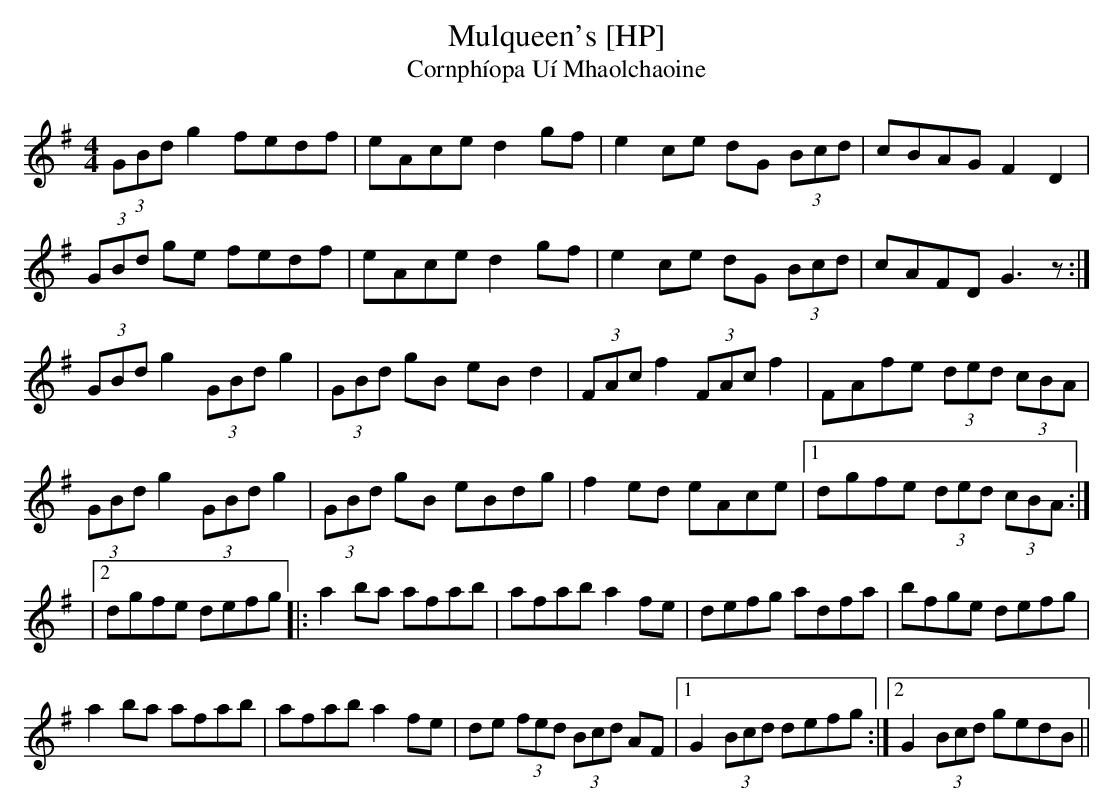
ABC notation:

X:1
T: Mulqueen's [HP]
T: Cornph\'iopa U\'i Mhaolchaoine
L: 1/8
M: 4/4
K: G
(3GBd g2 fedf|eAce d2 gf|e2 ce dG (3Bcd|cBAG F2 D2|
(3GBd ge fedf|eAce d2 gf|e2 ce dG (3Bcd|cAFD G3z :|
(3GBd g2 (3GBd g2|(3GBd gB eB d2|(3FAc f2 (3FAc f2|\
FAfe (3ded (3cBA|
(3GBd g2 (3GBd g2|(3GBd gB eBdg|f2 ed eAce|1\
dgfe (3ded (3cBA :|
|2 dgfe defg|: a2 ba afab|afab a2 fe|defg adfa|bfge defg|
a2 ba afab|afab a2 fe|de (3fed (3Bcd AF|1 G2 (3Bcd defg :|2\
G2 (3Bcd gedB ||
